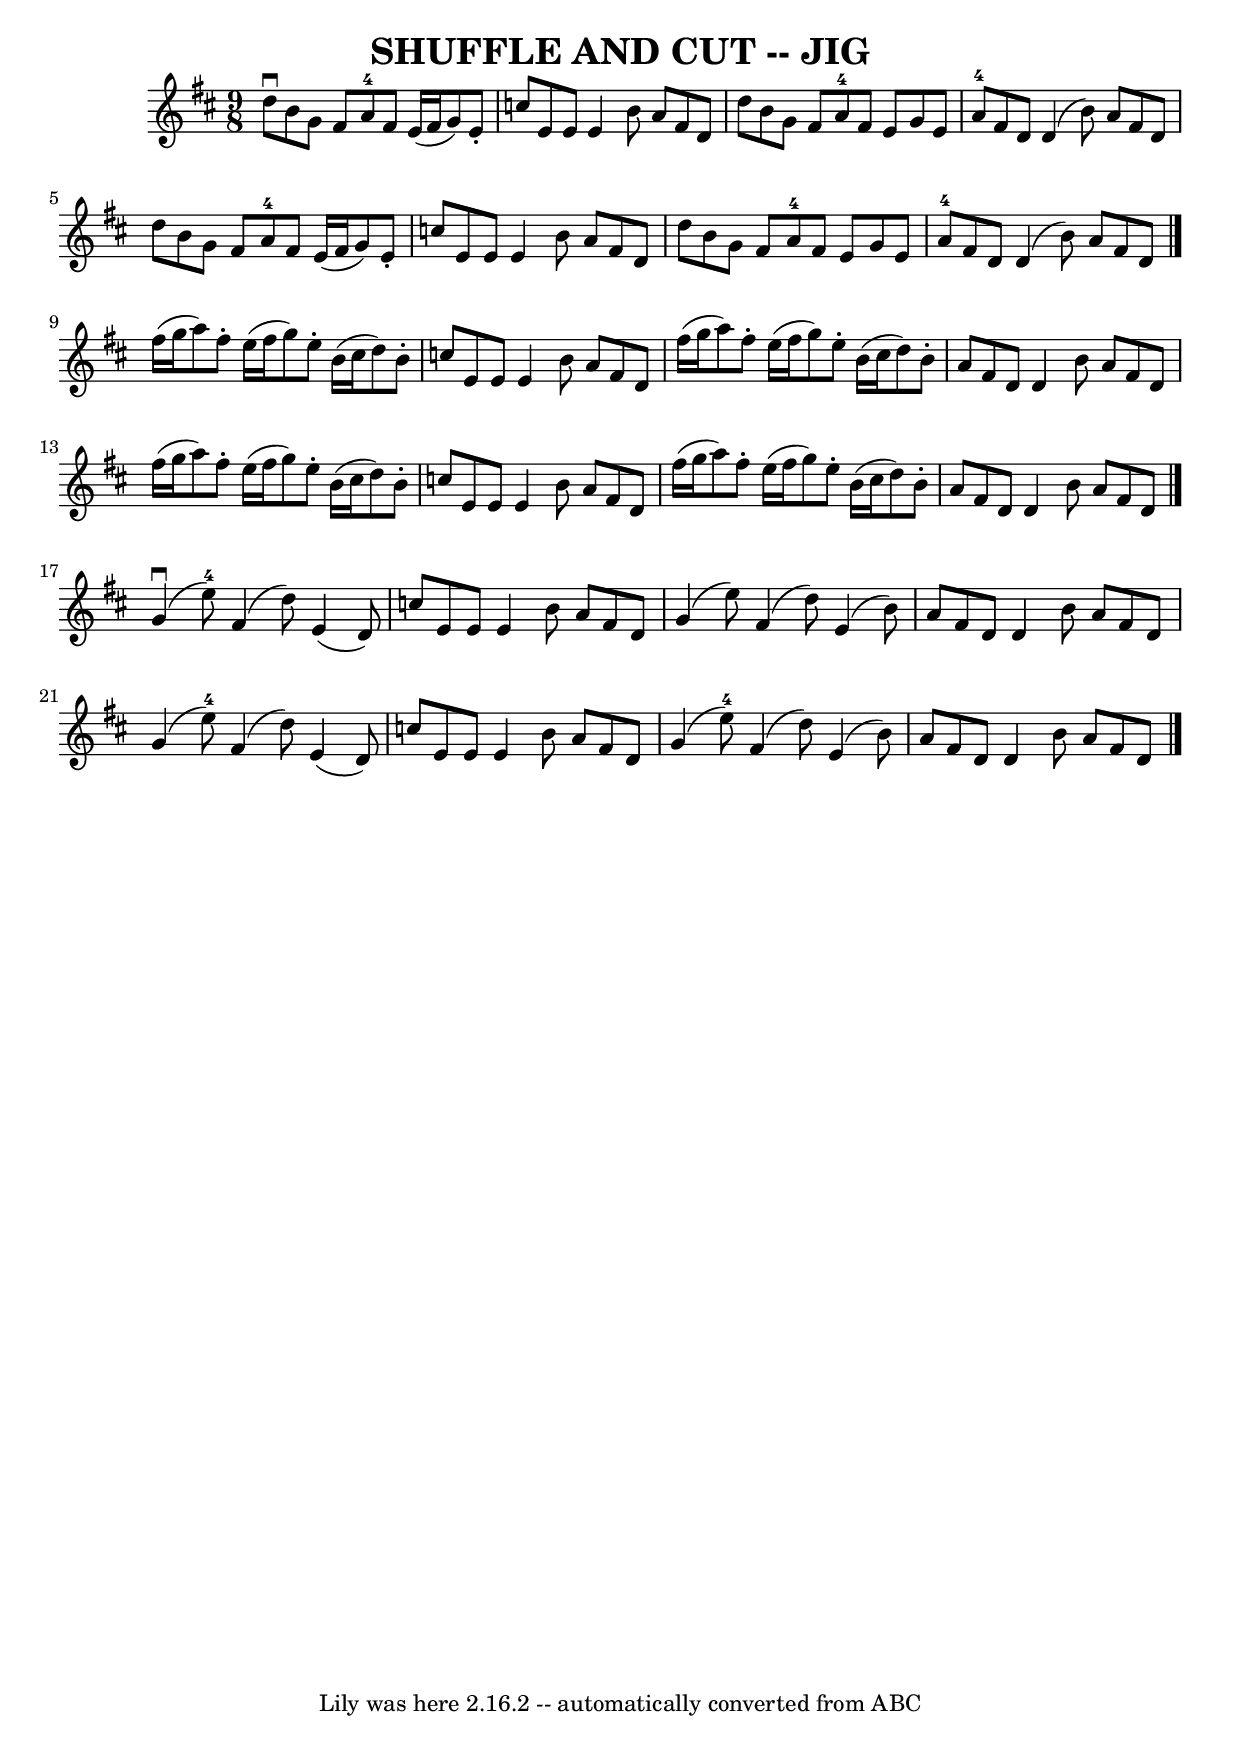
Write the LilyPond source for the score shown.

\version "2.16.2"
\include "Mammoth.ily"
\header {
	%% book = "Ryan's Mammoth Collection of Fiddle Tunes"
	crossRefNumber = "1"
	footnotes = "\\\\(As Old Irish Dance)"
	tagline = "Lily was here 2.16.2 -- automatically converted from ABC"
	title = "SHUFFLE AND CUT -- JIG"
}
voicedefault =  {


\time 9/8 
\key d \major d''8^\downbow b'8 g'8 fis'8 a'8-4   
fis'8 e'16 (fis'16 g'8) e'8 -.   |
 c''8 e'8 e'8    
e'4 b'8 a'8 fis'8 d'8        |
 d''8 b'8 g'8 fis'8 
 a'8-4 fis'8 e'8 g'8 e'8    |
 a'8-4 fis'8    
d'8 d'4 (b'8) a'8 fis'8 d'8    |
     |
 d''8    
b'8 g'8 fis'8 a'8-4 fis'8 e'16 (fis'16 g'8) e'8 -.  
 |
 c''8 e'8 e'8 e'4 b'8 a'8 fis'8 d'8        
|
 d''8 b'8 g'8 fis'8 a'8-4 fis'8 e'8 g'8 e'8 
   |
 a'8-4 fis'8 d'8 d'4 (b'8) a'8 fis'8    
d'8    \bar "|." fis''16 (g''16 a''8) fis''8 -. e''16 (
fis''16 g''8) e''8 -. b'16 (cis''16 d''8) b'8 -.   
|
 c''8 e'8 e'8 e'4 b'8 a'8 fis'8 d'8        
|
 fis''16 (g''16 a''8) fis''8 -. e''16 (fis''16    
g''8) e''8 -. b'16 (cis''16 d''8) b'8 -.   |
 a'8    
fis'8 d'8 d'4 b'8 a'8 fis'8 d'8    |
     |
   
fis''16 (g''16 a''8) fis''8 -. e''16 (fis''16 g''8)   
e''8 -. b'16 (cis''16 d''8) b'8 -.   |
 c''8 e'8 e'8 
 e'4 b'8 a'8 fis'8 d'8        |
 fis''16 (g''16    
a''8) fis''8 -. e''16 (fis''16 g''8) e''8 -. b'16 (
cis''16 d''8) b'8 -.   |
 a'8 fis'8 d'8 d'4 b'8    
a'8 fis'8 d'8    \bar "|." g'4 (^\downbow e''8-4) fis'4 (
 d''8) e'4 (d'8)   |
 c''8 e'8 e'8 e'4 b'8    
a'8 fis'8 d'8        |
 g'4 (e''8) fis'4 (d''8)   
e'4 (b'8)   |
 a'8 fis'8 d'8 d'4 b'8 a'8 fis'8  
 d'8    |
     |
 g'4 (e''8-4) fis'4 (d''8)   
e'4 (d'8)   |
 c''8 e'8 e'8 e'4 b'8 a'8 fis'8   
 d'8        |
 g'4 (e''8-4) fis'4 (d''8) e'4 (b'8  
-)   |
 a'8 fis'8 d'8 d'4 b'8 a'8 fis'8 d'8    
\bar "|."   
}

\score{
    <<

	\context Staff="default"
	{
	    \voicedefault 
	}

    >>
	\layout {
	}
	\midi {}
}
